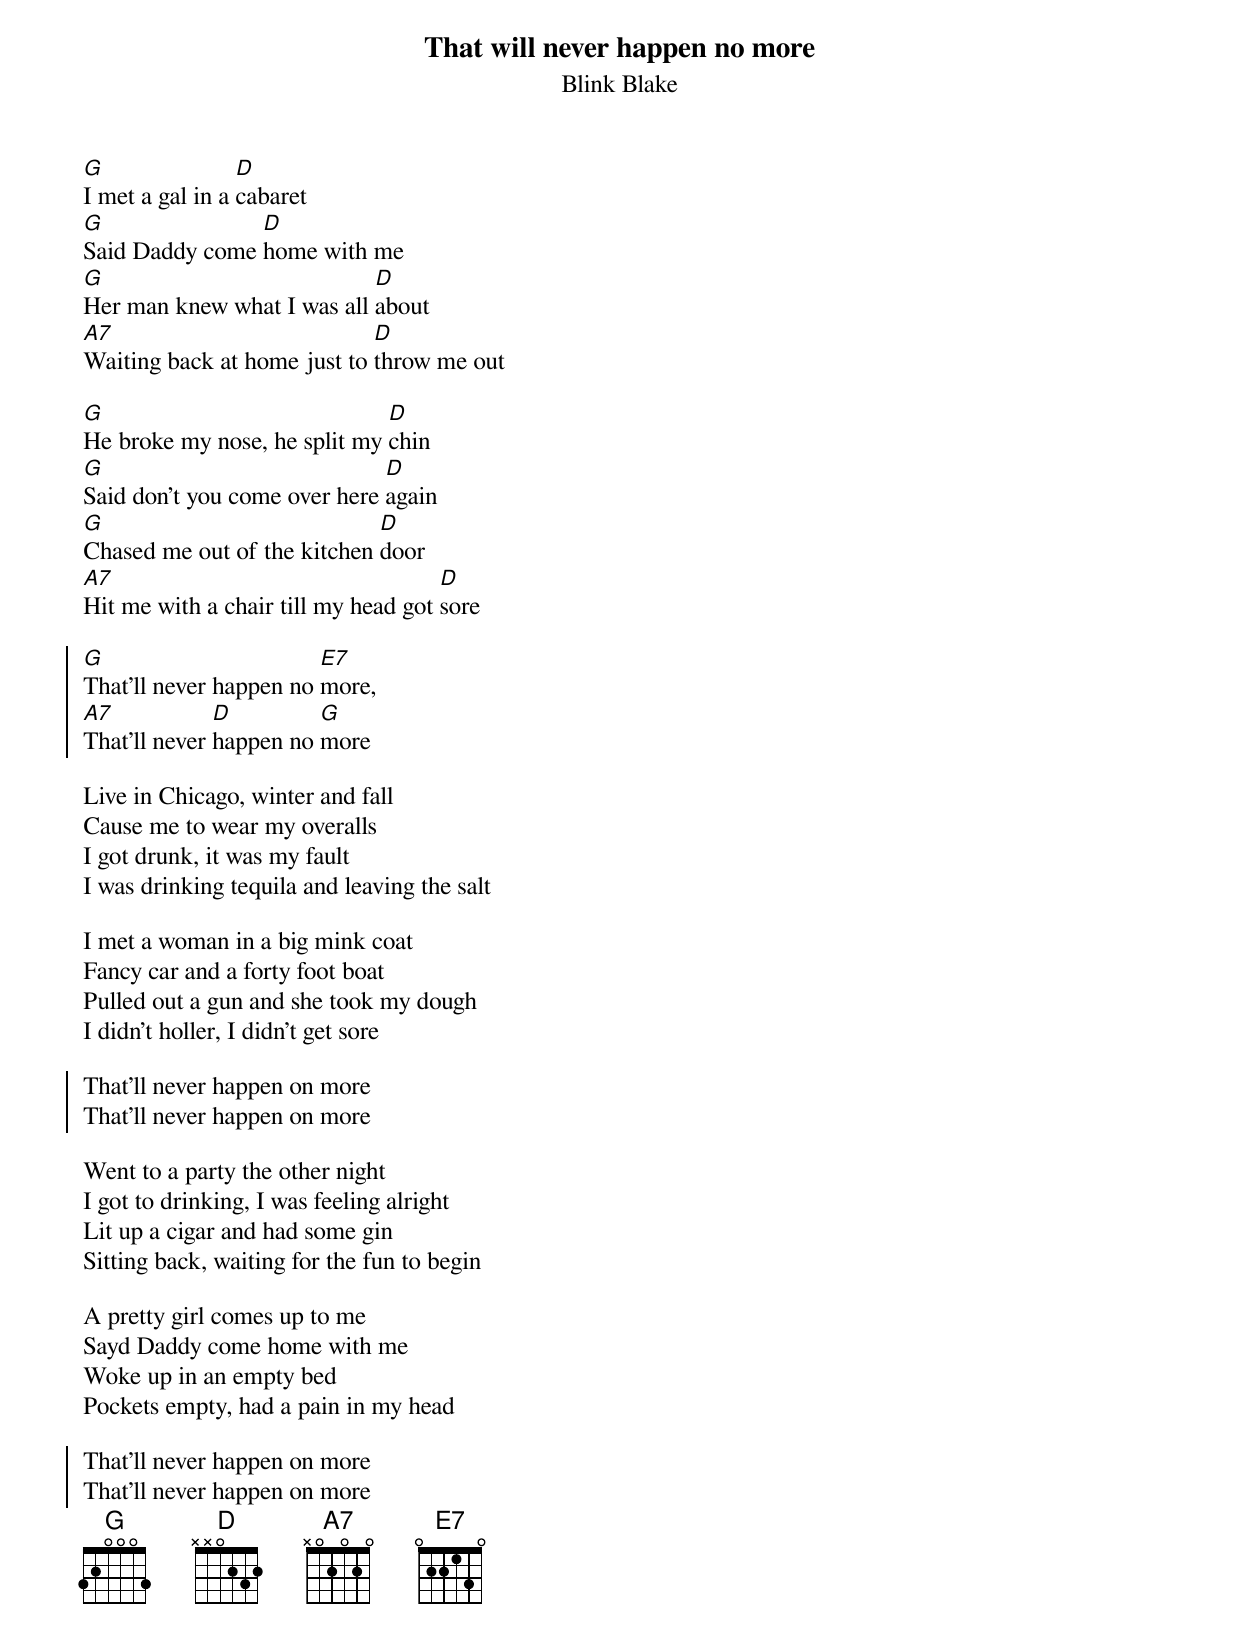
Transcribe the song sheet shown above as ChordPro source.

{t:That will never happen no more}
{st:Blink Blake}
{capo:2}

[G]I met a gal in a [D]cabaret
[G]Said Daddy come [D]home with me
[G]Her man knew what I was all [D]about
[A7]Waiting back at home just to [D]throw me out

[G]He broke my nose, he split my [D]chin
[G]Said don't you come over here [D]again
[G]Chased me out of the kitchen [D]door
[A7]Hit me with a chair till my head got [D]sore

{soc}
[G]That'll never happen no [E7]more,
[A7]That'll never [D]happen no [G]more
{eoc}

Live in Chicago, winter and fall
Cause me to wear my overalls
I got drunk, it was my fault
I was drinking tequila and leaving the salt

I met a woman in a big mink coat
Fancy car and a forty foot boat
Pulled out a gun and she took my dough
I didn't holler, I didn't get sore

{soc}
That'll never happen on more
That'll never happen on more
{eoc}

Went to a party the other night
I got to drinking, I was feeling alright
Lit up a cigar and had some gin
Sitting back, waiting for the fun to begin

A pretty girl comes up to me
Sayd Daddy come home with me
Woke up in an empty bed
Pockets empty, had a pain in my head

{soc}
That'll never happen on more
That'll never happen on more
{eoc}
